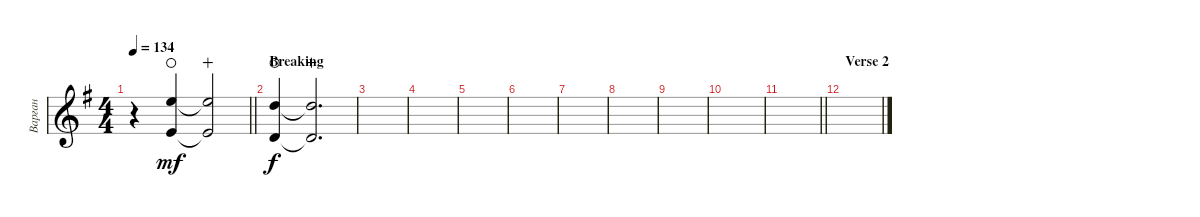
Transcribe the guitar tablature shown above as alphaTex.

\track ("Варган" "Варган") {mute instrument acousticguitarnylon}
\staff {score}
\tuning (E4 B3 G3 D3 A2 E2) {hide}
\ts (4 4)
\tempo 134
\clef g2
\barLineRight lightlight
\ks eminor
r.4{dy mf} (5.2 2.4).4{waho} (5.2{t} 2.4{t}).2{wahc} |
\section ("" "Breaking")
(3.2 0.4).4{dy f waho} (3.2{t} 0.4{t}).2{d wahc} |
|
|
|
|
|
|
|
|
\barLineRight lightlight
|
\section ("" "Verse 2")
